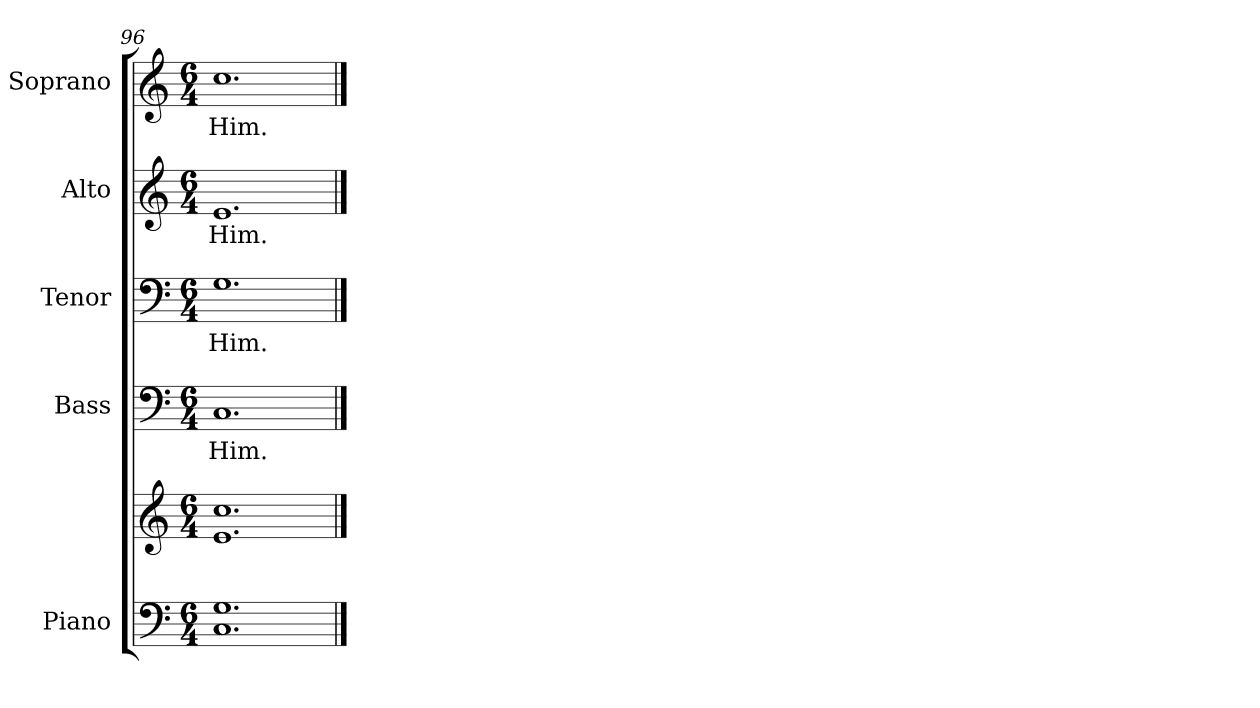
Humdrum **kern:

**kern	**kern	**kern	**text	**kern	**text	**kern	**text	**kern	**text
*part5	*part5	*part4	*part4	*part3	*part3	*part2	*part2	*part1	*part1
*staff6	*staff5	*staff4	*staff4	*staff3	*staff3	*staff2	*staff2	*staff1	*staff1
*I"Piano	*	*I"Bass	*	*I"Tenor	*	*I"Alto	*	*I"Soprano	*
*I'Pno.	*	*I'B.	*	*I'T.	*	*I'A.	*	*I'S.	*
*clefF4	*clefG2	*clefF4	*	*clefF4	*	*clefG2	*	*clefG2	*
*k[]	*k[]	*k[]	*	*k[]	*	*k[]	*	*k[]	*
*C:	*C:	*C:	*	*C:	*	*C:	*	*C:	*
*M6/4	*M6/4	*M6/4	*	*M6/4	*	*M6/4	*	*M6/4	*
=96	=96	=96	=96	=96	=96	=96	=96	=96	=96
!	!	!	!LO:LY:b:color=#000000	!	!	!	!	!	!
!	!	!	!	!	!LO:LY:b:color=#000000	!	!	!	!
!	!	!	!	!	!	!	!LO:LY:b:color=#000000	!	!
!	!	!	!	!	!	!	!	!	!LO:LY:b:color=#000000
1.Ci 1.Gi	1.ei 1.cci	1.Ci	Him.	1.Gi	Him.	1.ei	Him.	1.cci	Him.
==	==	==	==	==	==	==	==	==	==
*-	*-	*-	*-	*-	*-	*-	*-	*-	*-
